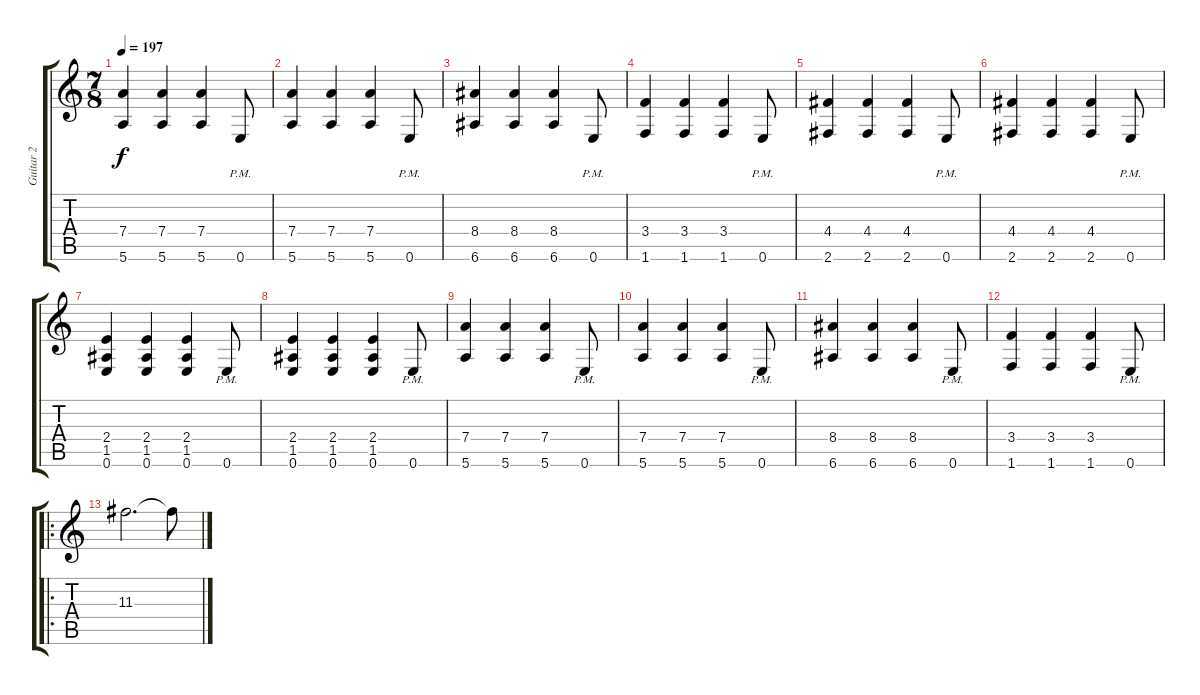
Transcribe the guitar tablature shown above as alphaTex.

\track ("Guitar 2" "Guitar 2") {instrument overdrivenguitar}
\staff {score tabs}
\tuning (E4 B3 G3 D3 A2 E2) {hide}
\ts (7 8)
\tempo 197
\clef g2
\ks c
(7.4 5.6).4{dy f} (7.4 5.6).4 (7.4 5.6).4 0.6{pm}.8 |
(7.4 5.6).4 (7.4 5.6).4 (7.4 5.6).4 0.6{pm}.8 |
(8.4 6.6).4 (8.4 6.6).4 (8.4 6.6).4 0.6{pm}.8 |
(3.4 1.6).4 (3.4 1.6).4 (3.4 1.6).4 0.6{pm}.8 |
(4.4 2.6).4 (4.4 2.6).4 (4.4 2.6).4 0.6{pm}.8 |
(4.4 2.6).4 (4.4 2.6).4 (4.4 2.6).4 0.6{pm}.8 |
(2.4 1.5 0.6).4 (2.4 1.5 0.6).4 (2.4 1.5 0.6).4 0.6{pm}.8 |
(2.4 1.5 0.6).4 (2.4 1.5 0.6).4 (2.4 1.5 0.6).4 0.6{pm}.8 |
(7.4 5.6).4 (7.4 5.6).4 (7.4 5.6).4 0.6{pm}.8 |
(7.4 5.6).4 (7.4 5.6).4 (7.4 5.6).4 0.6{pm}.8 |
(8.4 6.6).4 (8.4 6.6).4 (8.4 6.6).4 0.6{pm}.8 |
(3.4 1.6).4 (3.4 1.6).4 (3.4 1.6).4 0.6{pm}.8 |
\ro
11.3.2{d} 11.3{t}.8
